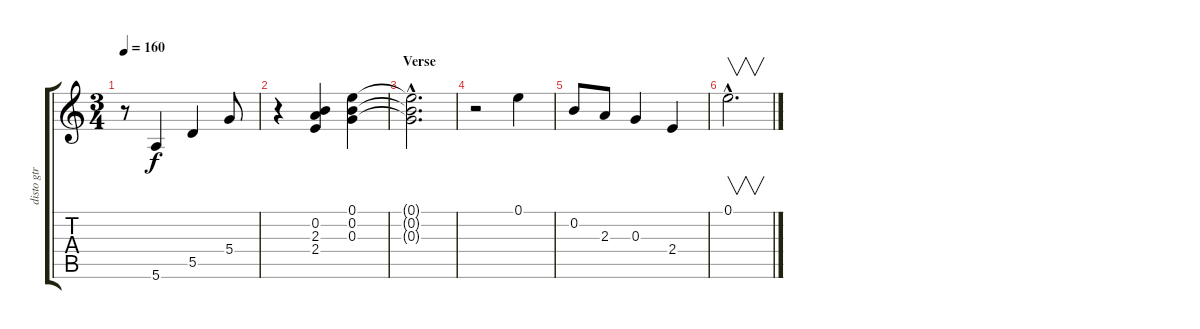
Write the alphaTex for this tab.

\track ("disto gtr" "disto gtr") {instrument distortionguitar}
\staff {score tabs}
\tuning (E4 B3 G3 D3 A2 E2) {hide}
\ts (3 4)
\tempo 160
\clef g2
\ks c
r.8{dy f} 5.6.4 5.5.4 5.4.8 |
r.4 (0.2 2.3 2.4).4 (0.1 0.2 0.3).4 |
\section ("" "Verse")
(0.1{hac t} 0.2{hac t} 0.3{hac t}).2{d} |
r.2 0.1.4 |
0.2.8 2.3.8 0.3.4 2.4.4 |
0.1{hac}.2{v d volume 0}
